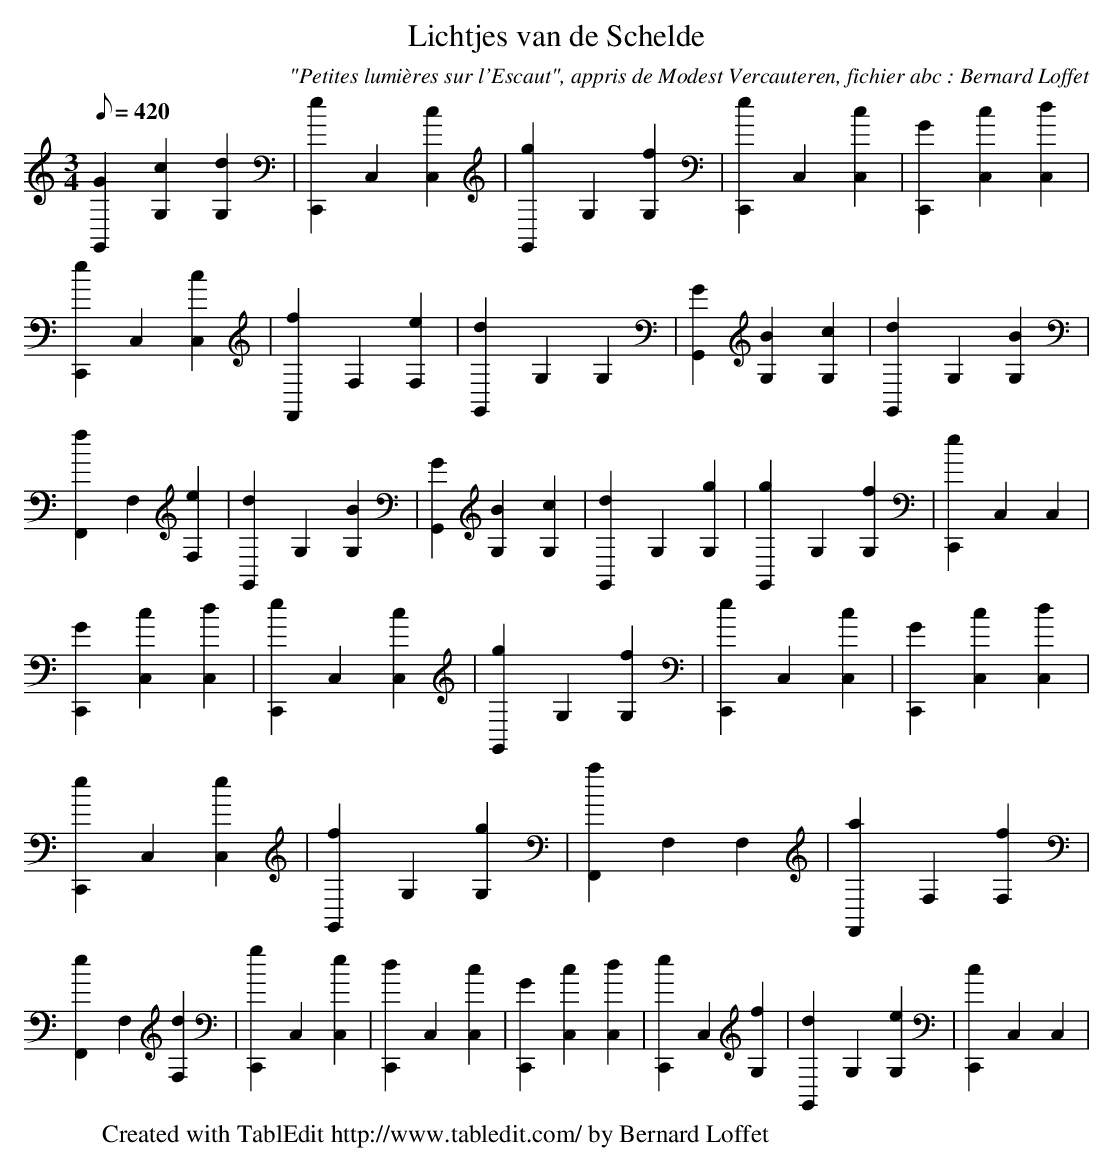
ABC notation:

X:1
T:Lichtjes van de Schelde
C:"Petites lumières sur l'Escaut", appris de Modest Vercauteren, fichier abc : Bernard Loffet
L:1/8
Q:420
M:3/4
K:C
 [G2G,,2] [c2G,2] [d2G,2] | [e2C,,2] C,2 [c2C,2] | [g2G,,2] G,2 [f2G,2] | [e2C,,2] C,2 [c2C,2] | \
 [G2C,,2] [c2C,2] [d2C,2] | [e2C,,2] C,2 [c2C,2] | [f2F,,2] F,2 [e2F,2] | [d2G,,2] G,2 G,2 | \
 [G2G,,2] [B2G,2] [c2G,2] | [d2G,,2] G,2 [B2G,2] | [f2F,,2] F,2 [e2F,2] | [d2G,,2] G,2 [B2G,2] | \
 [G2G,,2] [B2G,2] [c2G,2] | [d2G,,2] G,2 [g2G,2] | [g2G,,2] G,2 [f2G,2] | [e2C,,2] C,2 C,2 | \
 [G2C,,2] [c2C,2] [d2C,2] | [e2C,,2] C,2 [c2C,2] | [g2G,,2] G,2 [f2G,2] | [e2C,,2] C,2 [c2C,2] | \
 [G2C,,2] [c2C,2] [d2C,2] | [e2C,,2] C,2 [e2C,2] | [f2G,,2] G,2 [g2G,2] | [a2F,,2] F,2 F,2 | \
 [a2F,,2] F,2 [f2F,2] | [e2F,,2] F,2 [d2F,2] | [g2C,,2] C,2 [e2C,2] | [d2C,,2] C,2 [c2C,2] | \
 [G2C,,2] [c2C,2] [d2C,2] | [e2C,,2] C,2 [f2G,2] | [d2G,,2] G,2 [e2G,2] | [c2C,,2] C,2 C,2 | \
W:Created with TablEdit http://www.tabledit.com/ by Bernard Loffet
